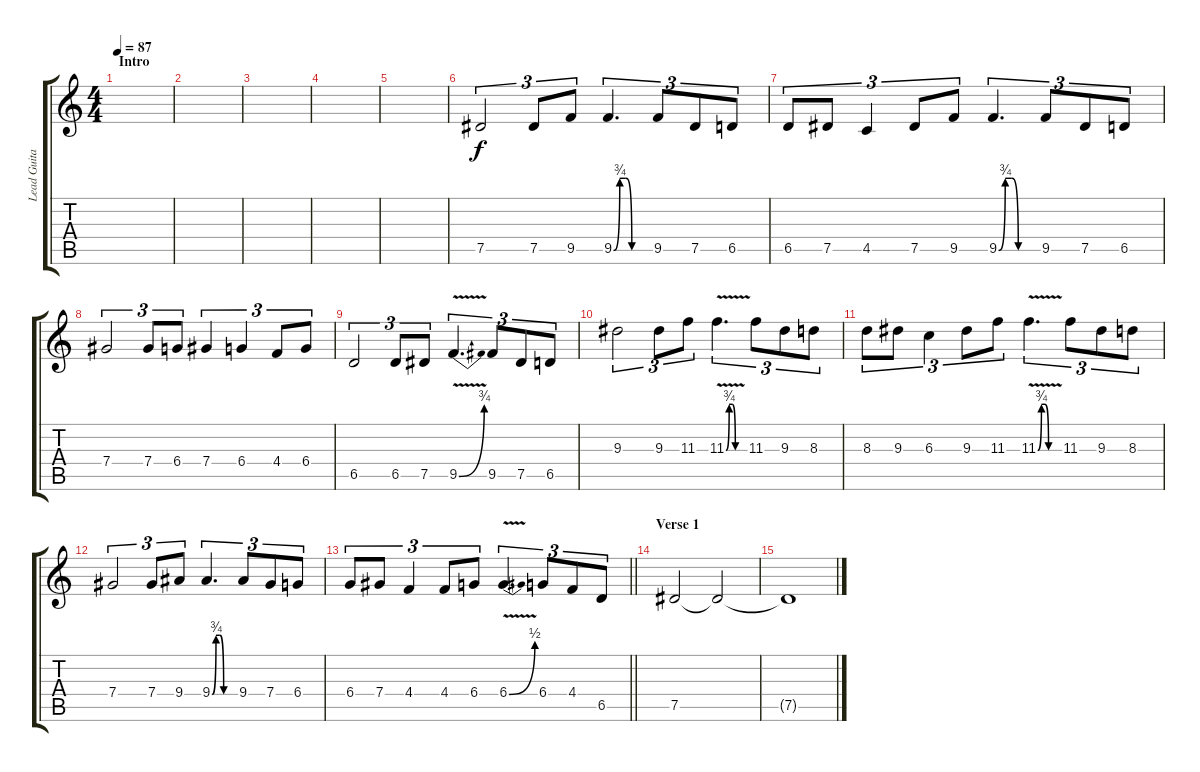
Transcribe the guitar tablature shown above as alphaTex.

\track ("Lead Guitar" "Lead Guita") {instrument overdrivenguitar}
\staff {score tabs}
\tuning (Eb4 Bb3 Gb3 Db3 Ab2 Eb2) {hide}
\ts (4 4)
\section ("" "Intro")
\tempo 87
\clef g2
\ks c
|
|
|
|
|
7.5.2{tu (3 2)} 7.5.8{tu (3 2)} 9.5.8{tu (3 2)} 9.5{be (custom 0 0 10 3 20 3 30 0 60 0)}.4{d tu (3 2)} 9.5.8{tu (3 2)} 7.5.8{tu (3 2)} 6.5.8{tu (3 2)} |
6.5.8{tu (3 2)} 7.5.8{tu (3 2)} 4.5.4{tu (3 2)} 7.5.8{tu (3 2)} 9.5.8{tu (3 2)} 9.5{be (custom 0 0 10 3 20 3 30 0 60 0)}.4{d tu (3 2)} 9.5.8{tu (3 2)} 7.5.8{tu (3 2)} 6.5.8{tu (3 2)} |
7.4.2{tu (3 2)} 7.4.8{tu (3 2)} 6.4.8{tu (3 2)} 7.4.4{tu (3 2)} 6.4.4{tu (3 2)} 4.4.8{tu (3 2)} 6.4.8{tu (3 2)} |
6.5.2{tu (3 2)} 6.5.8{tu (3 2)} 7.5.8{tu (3 2)} 9.5{be (bend 0 0 60 3) v}.4{d tu (3 2)} 9.5.8{tu (3 2)} 7.5.8{tu (3 2)} 6.5.8{tu (3 2)} |
9.3.2{tu (3 2)} 9.3.8{tu (3 2)} 11.3.8{tu (3 2)} 11.3{be (custom 0 0 10 3 20 3 30 0 60 0) v}.4{d tu (3 2)} 11.3.8{tu (3 2)} 9.3.8{tu (3 2)} 8.3.8{tu (3 2)} |
8.3.8{tu (3 2)} 9.3.8{tu (3 2)} 6.3.4{tu (3 2)} 9.3.8{tu (3 2)} 11.3.8{tu (3 2)} 11.3{be (custom 0 0 10 3 20 3 30 0 60 0) v}.4{d tu (3 2)} 11.3.8{tu (3 2)} 9.3.8{tu (3 2)} 8.3.8{tu (3 2)} |
7.4.2{tu (3 2)} 7.4.8{tu (3 2)} 9.4.8{tu (3 2)} 9.4{be (custom 0 0 10 3 20 3 30 0 60 0)}.4{d tu (3 2)} 9.4.8{tu (3 2)} 7.4.8{tu (3 2)} 6.4.8{tu (3 2)} |
\barLineRight lightlight
6.4.8{tu (3 2)} 7.4.8{tu (3 2)} 4.4.4{tu (3 2)} 4.4.8{tu (3 2)} 6.4.8{tu (3 2)} 6.4{be (bend 0 0 60 2) v}.4{d tu (3 2)} 6.4.8{tu (3 2)} 4.4.8{tu (3 2)} 6.5.8{tu (3 2)} |
\section ("" "Verse 1")
7.5.2 7.5{t}.2{volume 0} |
7.5{t}.1
